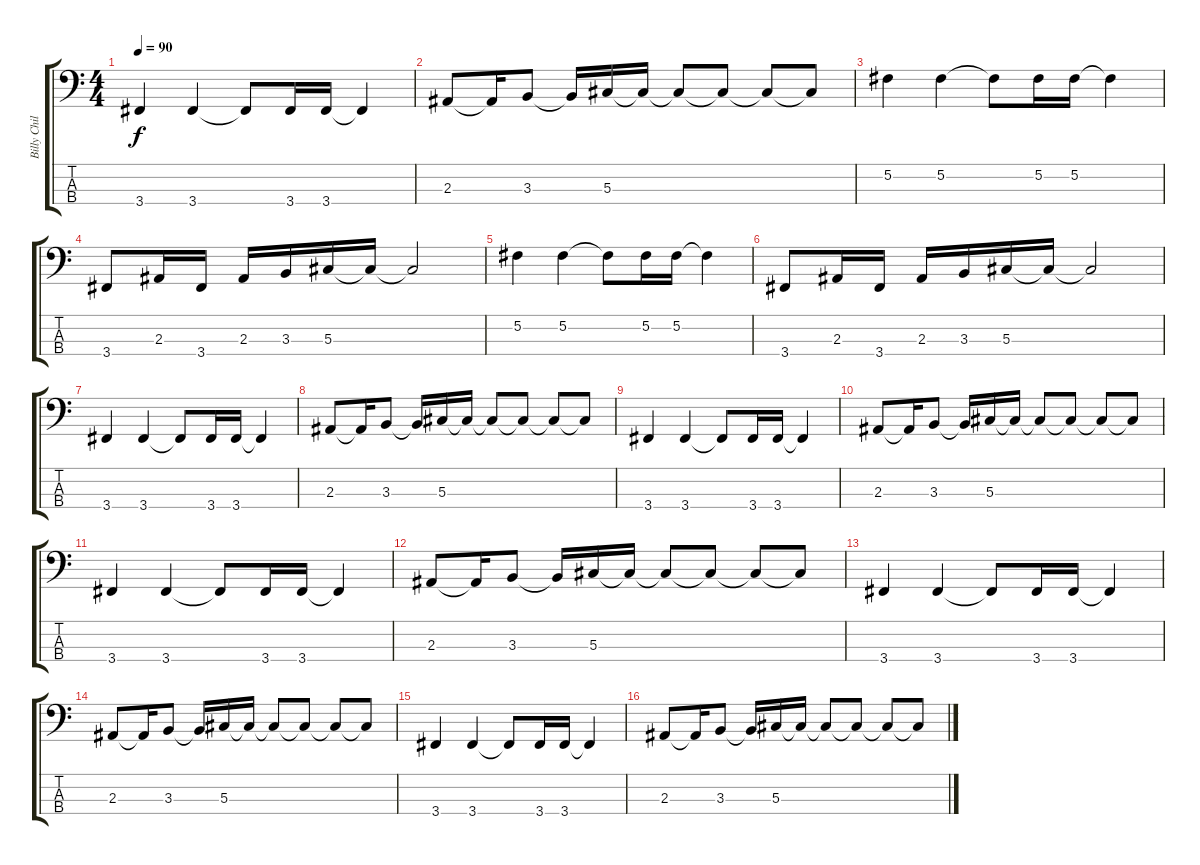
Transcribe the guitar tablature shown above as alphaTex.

\track ("Billy Childs" "Billy Chil") {instrument electricbasspick}
\staff {score tabs}
\tuning (Gb2 Db2 Ab1 Eb1) {hide}
\ts (4 4)
\tempo 90
\clef f4
\ks c
3.4.4{dy f} 3.4.4 3.4{t}.8 3.4.16 3.4.16 3.4{t}.4 |
2.3.8 2.3{t}.16 3.3.8 3.3{t}.16 5.3.16 5.3{t}.16 5.3{t}.8 5.3{t}.8 5.3{t}.8 5.3{t}.8 |
5.2.4 5.2.4 5.2{t}.8 5.2.16 5.2.16 5.2{t}.4 |
3.4.8 2.3.16 3.4.16 2.3.16 3.3.16 5.3.16 5.3{t}.16 5.3{t}.2 |
5.2.4 5.2.4 5.2{t}.8 5.2.16 5.2.16 5.2{t}.4 |
3.4.8 2.3.16 3.4.16 2.3.16 3.3.16 5.3.16 5.3{t}.16 5.3{t}.2 |
3.4.4 3.4.4 3.4{t}.8 3.4.16 3.4.16 3.4{t}.4 |
2.3.8 2.3{t}.16 3.3.8 3.3{t}.16 5.3.16 5.3{t}.16 5.3{t}.8 5.3{t}.8 5.3{t}.8 5.3{t}.8 |
3.4.4 3.4.4 3.4{t}.8 3.4.16 3.4.16 3.4{t}.4 |
2.3.8 2.3{t}.16 3.3.8 3.3{t}.16 5.3.16 5.3{t}.16 5.3{t}.8 5.3{t}.8 5.3{t}.8 5.3{t}.8 |
3.4.4 3.4.4 3.4{t}.8 3.4.16 3.4.16 3.4{t}.4 |
2.3.8 2.3{t}.16 3.3.8 3.3{t}.16 5.3.16 5.3{t}.16 5.3{t}.8 5.3{t}.8 5.3{t}.8 5.3{t}.8 |
3.4.4 3.4.4 3.4{t}.8 3.4.16 3.4.16 3.4{t}.4 |
2.3.8 2.3{t}.16 3.3.8 3.3{t}.16 5.3.16 5.3{t}.16 5.3{t}.8 5.3{t}.8 5.3{t}.8 5.3{t}.8 |
3.4.4 3.4.4 3.4{t}.8 3.4.16 3.4.16 3.4{t}.4 |
2.3.8 2.3{t}.16 3.3.8 3.3{t}.16 5.3.16 5.3{t}.16 5.3{t}.8 5.3{t}.8 5.3{t}.8 5.3{t}.8
